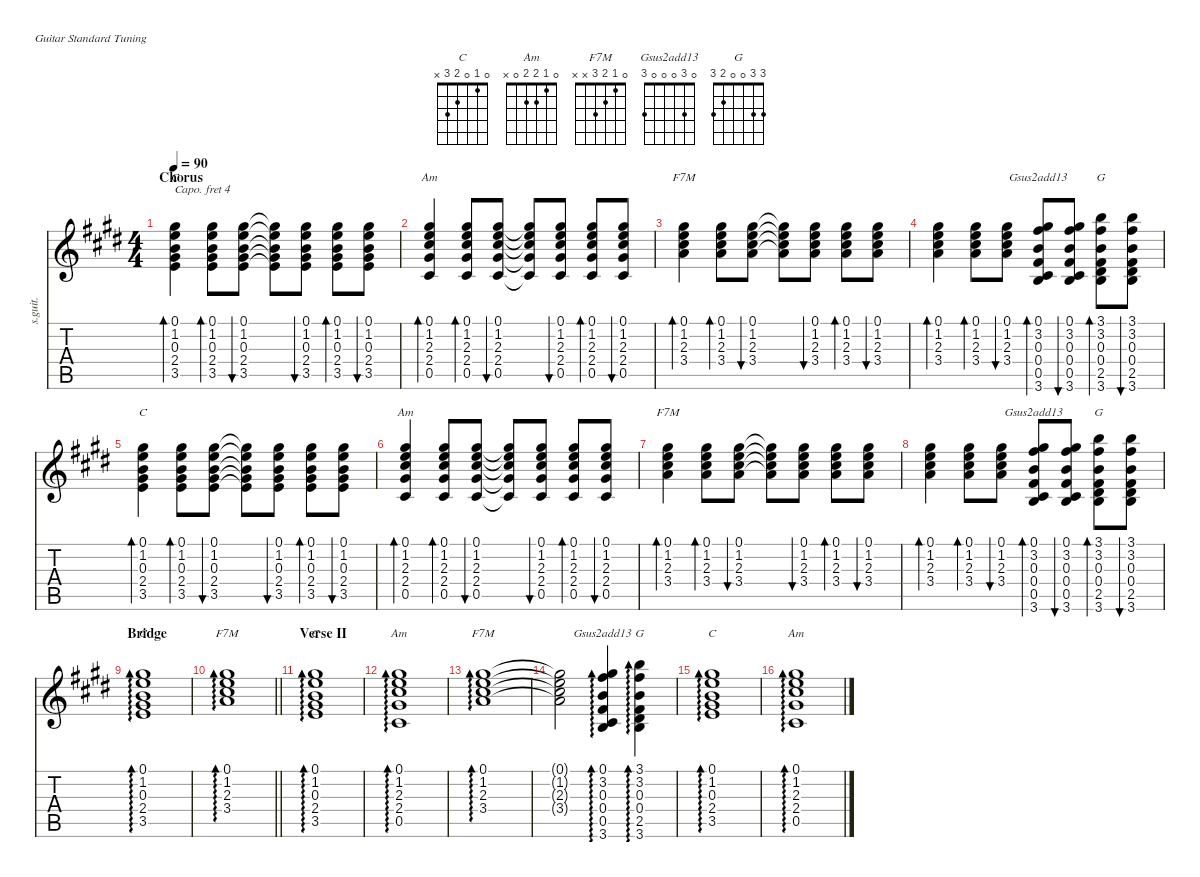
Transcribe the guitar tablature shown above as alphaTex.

\defaultSystemsLayout 4
\hideDynamics
\bracketExtendMode nobrackets
\otherSystemsTrackNameOrientation horizontal
\track ("Guitar II" "s.guit.") {instrument acousticguitarsteel}
\staff {score tabs}
\capo 4
\tuning (E4 B3 G3 D3 A2 E2)
\chord ("C" 0 1 0 2 3 x) {showfingering false}
\chord ("Am" 0 1 2 2 0 x) {showfingering false}
\chord ("F7M" 0 1 2 3 x x) {showfingering false}
\chord ("Gsus2add13" 0 3 0 0 0 3)
\chord ("G" 3 3 0 0 2 3)
\ts (4 4)
\section ("" "Chorus")
\tempo 90
\clef g2
\ks e
(3.5 2.4 0.3 1.2 0.1).4{bd 30 ch "C" dy mp} (3.5 2.4 0.3 1.2 0.1).8{bd 30} (3.5 2.4 0.3 1.2 0.1).8{bu 30} (3.5{t} 2.4{t} 0.3{t} 1.2{t} 0.1{t}).8 (3.5 2.4 0.3 1.2 0.1).8{bu 30} (3.5 2.4 0.3 1.2 0.1).8{bd 30} (3.5 2.4 0.3 1.2 0.1).8{bu 30} |
(0.5 2.4 2.3 1.2 0.1).4{bd 30 ch "Am"} (0.5 2.4 2.3 1.2 0.1).8{bd 30} (0.5 2.4 2.3 1.2 0.1).8{bu 30} (0.5{t} 2.4{t} 2.3{t} 1.2{t} 0.1{t}).8 (0.5 2.4 2.3 1.2 0.1).8{bu 30} (0.5 2.4 2.3 1.2 0.1).8{bd 30} (0.5 2.4 2.3 1.2 0.1).8{bu 30} |
(3.4 2.3 1.2 0.1).4{bd 30 ch "F7M"} (3.4 2.3 1.2 0.1).8{bd 30} (3.4 2.3 1.2 0.1).8{bu 30} (3.4{t} 2.3{t} 1.2{t} 0.1{t}).8 (3.4 2.3 1.2 0.1).8{bu 30} (3.4 2.3 1.2 0.1).8{bd 30} (3.4 2.3 1.2 0.1).8{bu 30} |
(3.4 2.3 1.2 0.1).4{bd 30} (3.4 2.3 1.2 0.1).8{bd 30} (3.4 2.3 1.2 0.1).8{bu 30} (3.6 0.5 0.4 0.3 3.2 0.1).8{bd 30 ch "Gsus2add13" dy p} (3.6 0.5 0.4 0.3 3.2 0.1).8{bu 30} (3.6 2.5 0.4 0.3 3.2 3.1).8{bd 30 ch "G"} (3.6 2.5 0.4 0.3 3.2 3.1).8{bu 30} |
(3.5 2.4 0.3 1.2 0.1).4{bd 30 ch "C" dy mp} (3.5 2.4 0.3 1.2 0.1).8{bd 30} (3.5 2.4 0.3 1.2 0.1).8{bu 30} (3.5{t} 2.4{t} 0.3{t} 1.2{t} 0.1{t}).8 (3.5 2.4 0.3 1.2 0.1).8{bu 30} (3.5 2.4 0.3 1.2 0.1).8{bd 30} (3.5 2.4 0.3 1.2 0.1).8{bu 30} |
(0.5 2.4 2.3 1.2 0.1).4{bd 30 ch "Am"} (0.5 2.4 2.3 1.2 0.1).8{bd 30} (0.5 2.4 2.3 1.2 0.1).8{bu 30} (0.5{t} 2.4{t} 2.3{t} 1.2{t} 0.1{t}).8 (0.5 2.4 2.3 1.2 0.1).8{bu 30} (0.5 2.4 2.3 1.2 0.1).8{bd 30} (0.5 2.4 2.3 1.2 0.1).8{bu 30} |
(3.4 2.3 1.2 0.1).4{bd 30 ch "F7M"} (3.4 2.3 1.2 0.1).8{bd 30} (3.4 2.3 1.2 0.1).8{bu 30} (3.4{t} 2.3{t} 1.2{t} 0.1{t}).8 (3.4 2.3 1.2 0.1).8{bu 30} (3.4 2.3 1.2 0.1).8{bd 30} (3.4 2.3 1.2 0.1).8{bu 30} |
(3.4 2.3 1.2 0.1).4{bd 30} (3.4 2.3 1.2 0.1).8{bd 30} (3.4 2.3 1.2 0.1).8{bu 30} (3.6 0.5 0.4 0.3 3.2 0.1).8{bd 30 ch "Gsus2add13" dy p} (3.6 0.5 0.4 0.3 3.2 0.1).8{bu 30} (3.6 2.5 0.4 0.3 3.2 3.1).8{bd 30 ch "G"} (3.6 2.5 0.4 0.3 3.2 3.1).8{bu 30} |
\section ("" "Bridge")
(3.5 2.4 0.3 1.2 0.1).1{ad 0 ch "C"} |
\barLineRight lightlight
(3.4 2.3 1.2 0.1).1{ad 0 ch "F7M"} |
\section ("" "Verse II")
(3.5 2.4 0.3 1.2 0.1).1{ad 0 ch "C" dy mp} |
(0.5 2.4 2.3 1.2 0.1).1{ad 0 ch "Am"} |
(3.4 2.3 1.2 0.1).1{ad 0 ch "F7M"} |
(3.4{t} 2.3{t} 1.2{t} 0.1{t}).2 (3.6 0.5 0.4 0.3 3.2 0.1).4{ad 0 ch "Gsus2add13"} (3.6 2.5 0.4 0.3 3.2 3.1).4{ad 0 ch "G"} |
(3.5 2.4 0.3 1.2 0.1).1{ad 0 ch "C"} |
(0.5 2.4 2.3 1.2 0.1).1{ad 0 ch "Am"}
